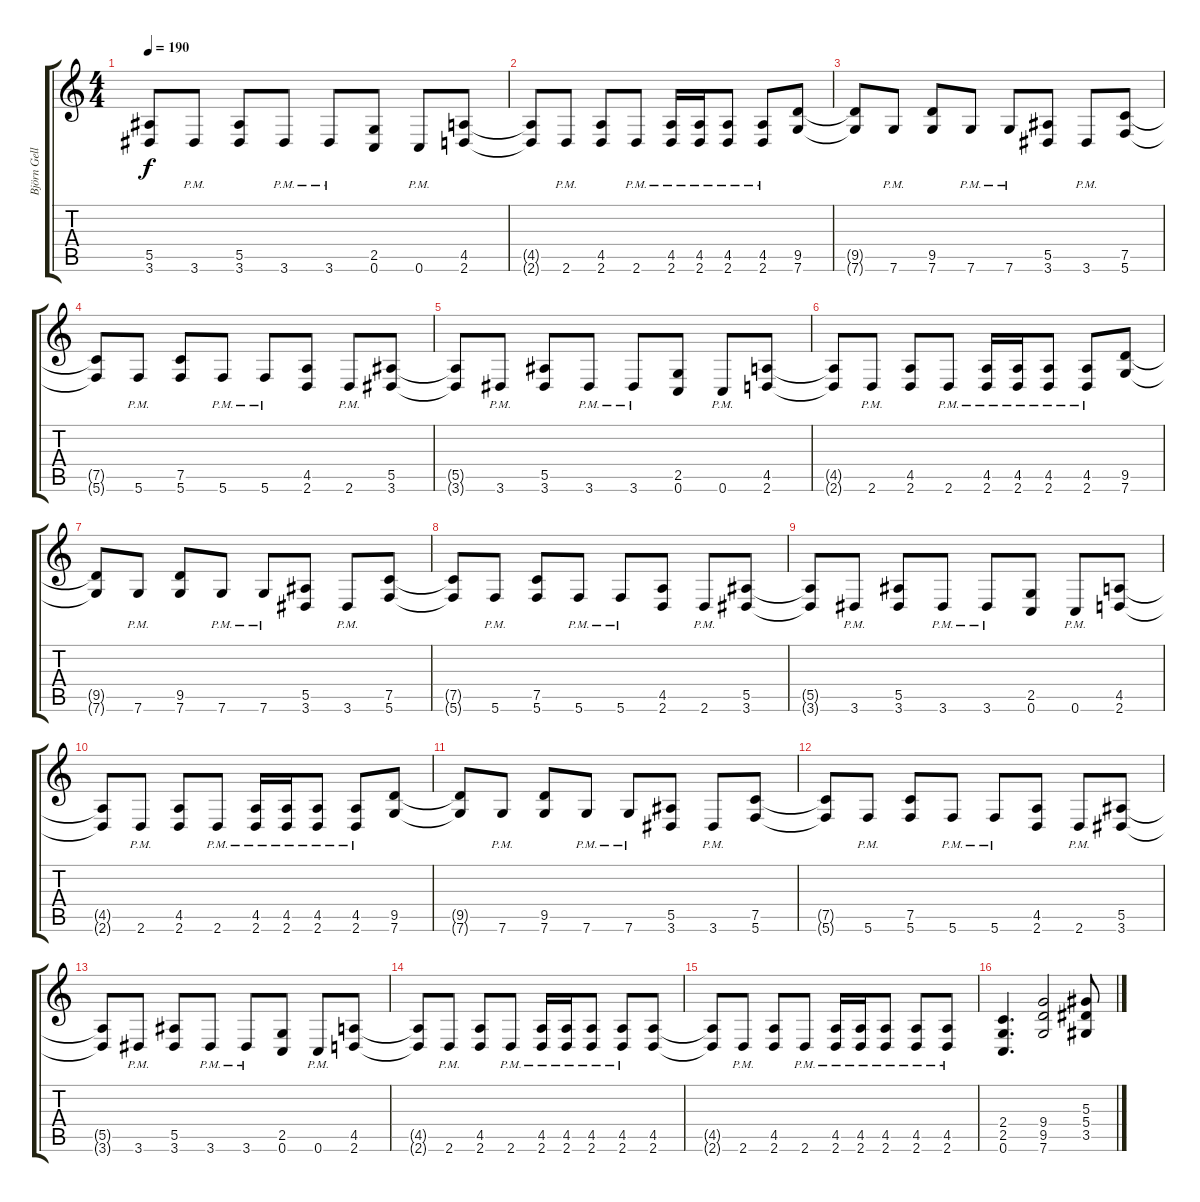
\track ("Björn Gellotte" "Björn Gell") {instrument distortionguitar}
\staff {score tabs}
\tuning (C4 G3 Eb3 Bb2 F2 C2) {hide}
\ts (4 4)
\tempo 190
\clef g2
\ks c
(5.5{t} 3.6{t}).8{dy f} 3.6{pm}.8 (5.5 3.6).8 3.6{pm}.8 3.6{pm}.8 (2.5 0.6).8 0.6{pm}.8 (4.5 2.6).8 |
(4.5{t} 2.6{t}).8 2.6{pm}.8 (4.5 2.6).8 2.6{pm}.8 (4.5{pm} 2.6{pm}).16 (4.5{pm} 2.6{pm}).16 (4.5{pm} 2.6{pm}).8 (4.5{pm} 2.6{pm}).8 (9.5 7.6).8 |
(9.5{t} 7.6{t}).8 7.6{pm}.8 (9.5 7.6).8 7.6{pm}.8 7.6{pm}.8 (5.5 3.6).8 3.6{pm}.8 (7.5 5.6).8 |
(7.5{t} 5.6{t}).8 5.6{pm}.8 (7.5 5.6).8 5.6{pm}.8 5.6{pm}.8 (4.5 2.6).8 2.6{pm}.8 (5.5 3.6).8 |
(5.5{t} 3.6{t}).8 3.6{pm}.8 (5.5 3.6).8 3.6{pm}.8 3.6{pm}.8 (2.5 0.6).8 0.6{pm}.8 (4.5 2.6).8 |
(4.5{t} 2.6{t}).8 2.6{pm}.8 (4.5 2.6).8 2.6{pm}.8 (4.5{pm} 2.6{pm}).16 (4.5{pm} 2.6{pm}).16 (4.5{pm} 2.6{pm}).8 (4.5{pm} 2.6{pm}).8 (9.5 7.6).8 |
(9.5{t} 7.6{t}).8 7.6{pm}.8 (9.5 7.6).8 7.6{pm}.8 7.6{pm}.8 (5.5 3.6).8 3.6{pm}.8 (7.5 5.6).8 |
(7.5{t} 5.6{t}).8 5.6{pm}.8 (7.5 5.6).8 5.6{pm}.8 5.6{pm}.8 (4.5 2.6).8 2.6{pm}.8 (5.5 3.6).8 |
(5.5{t} 3.6{t}).8 3.6{pm}.8 (5.5 3.6).8 3.6{pm}.8 3.6{pm}.8 (2.5 0.6).8 0.6{pm}.8 (4.5 2.6).8 |
(4.5{t} 2.6{t}).8 2.6{pm}.8 (4.5 2.6).8 2.6{pm}.8 (4.5{pm} 2.6{pm}).16 (4.5{pm} 2.6{pm}).16 (4.5{pm} 2.6{pm}).8 (4.5{pm} 2.6{pm}).8 (9.5 7.6).8 |
(9.5{t} 7.6{t}).8 7.6{pm}.8 (9.5 7.6).8 7.6{pm}.8 7.6{pm}.8 (5.5 3.6).8 3.6{pm}.8 (7.5 5.6).8 |
(7.5{t} 5.6{t}).8 5.6{pm}.8 (7.5 5.6).8 5.6{pm}.8 5.6{pm}.8 (4.5 2.6).8 2.6{pm}.8 (5.5 3.6).8 |
(5.5{t} 3.6{t}).8 3.6{pm}.8 (5.5 3.6).8 3.6{pm}.8 3.6{pm}.8 (2.5 0.6).8 0.6{pm}.8 (4.5 2.6).8 |
(4.5{t} 2.6{t}).8 2.6{pm}.8 (4.5 2.6).8 2.6{pm}.8 (4.5{pm} 2.6{pm}).16 (4.5{pm} 2.6{pm}).16 (4.5{pm} 2.6{pm}).8 (4.5{pm} 2.6{pm}).8 (4.5 2.6).8 |
(4.5{t} 2.6{t}).8 2.6{pm}.8 (4.5 2.6).8 2.6{pm}.8 (4.5{pm} 2.6{pm}).16 (4.5{pm} 2.6{pm}).16 (4.5{pm} 2.6{pm}).8 (4.5{pm} 2.6{pm}).8 (4.5{pm} 2.6{pm}).8 |
(2.4 2.5 0.6).4{d} (9.4 9.5 7.6).2 (5.3 5.4 3.5).8
